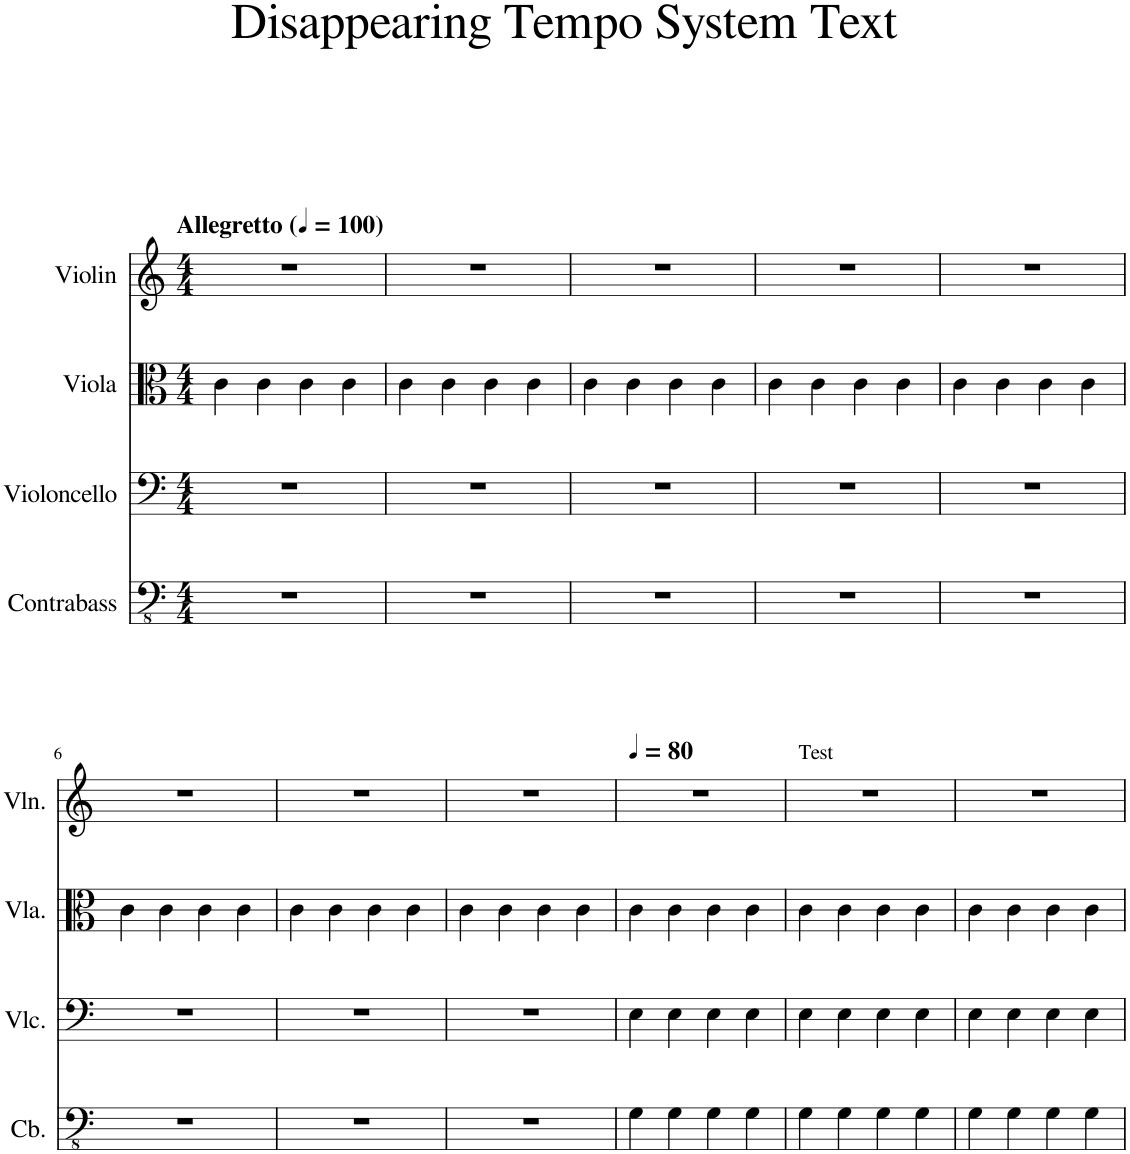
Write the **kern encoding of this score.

**kern	**kern	**kern	**kern
*part4	*part3	*part2	*part1
*staff4	*staff3	*staff2	*staff1
*I"Contrabass	*I"Violoncello	*I"Viola	*I"Violin
*I'Cb.	*I'Vlc.	*I'Vla.	*I'Vln.
*clefFv4	*clefF4	*clefC3	*clefG2
*Trd7c12	*	*	*
*k[]	*k[]	*k[]	*k[]
*M4/4	*M4/4	*M4/4	*M4/4
=1	=1	=1	=1
!	!	!	!LO:TX:a:B:t=Allegretto (𝅘𝅥 = 100)
1r	1r	4c\	1r
.	.	4c\	.
.	.	4c\	.
.	.	4c\	.
=2	=2	=2	=2
1r	1r	4c\	1r
.	.	4c\	.
.	.	4c\	.
.	.	4c\	.
=3	=3	=3	=3
1r	1r	4c\	1r
.	.	4c\	.
.	.	4c\	.
.	.	4c\	.
=4	=4	=4	=4
1r	1r	4c\	1r
.	.	4c\	.
.	.	4c\	.
.	.	4c\	.
=5	=5	=5	=5
1r	1r	4c\	1r
.	.	4c\	.
.	.	4c\	.
.	.	4c\	.
!!LO:LB:g=z
=6	=6	=6	=6
1r	1r	4c\	1r
.	.	4c\	.
.	.	4c\	.
.	.	4c\	.
=7	=7	=7	=7
1r	1r	4c\	1r
.	.	4c\	.
.	.	4c\	.
.	.	4c\	.
=8	=8	=8	=8
1r	1r	4c\	1r
.	.	4c\	.
.	.	4c\	.
.	.	4c\	.
=9	=9	=9	=9
!	!	!	!LO:TX:a:B:t=𝅘𝅥 = 80
4GG\	4E\	4c\	1r
4GG\	4E\	4c\	.
4GG\	4E\	4c\	.
4GG\	4E\	4c\	.
=10	=10	=10	=10
!	!	!	!LO:TX:a:t=Test
4GG\	4E\	4c\	1r
4GG\	4E\	4c\	.
4GG\	4E\	4c\	.
4GG\	4E\	4c\	.
=11	=11	=11	=11
4GG\	4E\	4c\	1r
4GG\	4E\	4c\	.
4GG\	4E\	4c\	.
4GG\	4E\	4c\	.
=	=	=	=
*-	*-	*-	*-
